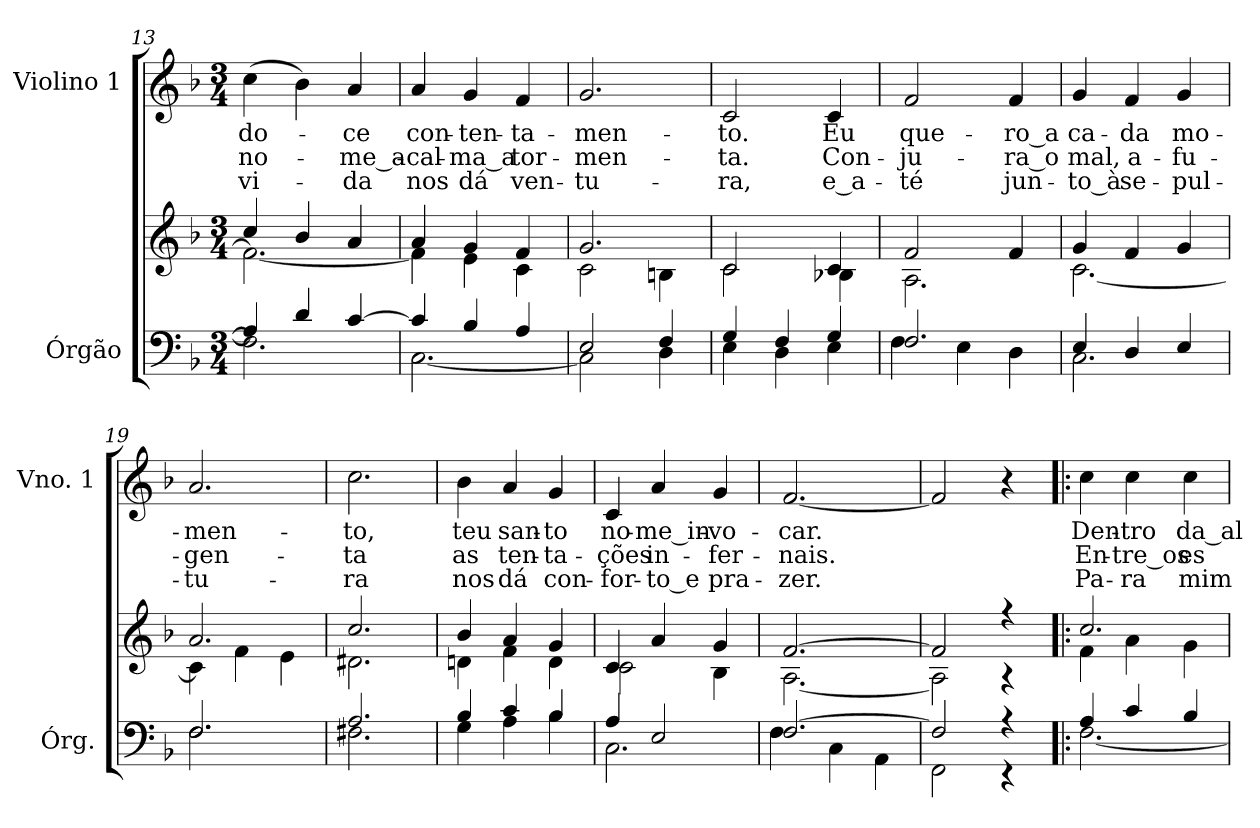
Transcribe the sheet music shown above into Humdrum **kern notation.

**kern	**kern	**kern	**text	**text	**text
*part2	*part2	*part1	*part1	*part1	*part1
*staff3	*staff2	*staff1	*staff1	*staff1	*staff1
*I"Órgão	*	*I"Violino 1	*	*	*
*I'Órg.	*	*I'Vno. 1	*	*	*
*clefF4	*clefG2	*clefG2	*	*	*
*k[b-]	*k[b-]	*k[b-]	*	*	*
*F:	*F:	*F:	*	*	*
*M3/4	*M3/4	*M3/4	*	*	*
=13	=13	=13	=13	=13	=13
*^	*^	*	*	*	*
!	!	!	!	!	!LO:LY:b:color=#000000	!LO:LY:b:color=#000000	!LO:LY:b:color=#000000
4Ai/]	2.Fi\]	4cci/	2.fi\_<	(4cci\	do-	no-	vi-
4di/	.	4b-i/	.	4b-i\)	.	.	.
!	!	!	!	!	!LO:LY:b:color=#000000	!LO:LY:b:color=#000000	!LO:LY:b:color=#000000
[>4ci/	.	4ai/	.	4ai/	-ce	-me_a-	-da
=14	=14	=14	=14	=14	=14	=14	=14
!	!	!	!	!	!LO:LY:b:color=#000000	!LO:LY:b:color=#000000	!LO:LY:b:color=#000000
4ci/]	[<2.Ci\	4ai/	4fi\]	4ai/	con-	-cal-	nos
!	!	!	!	!	!LO:LY:b:color=#000000	!LO:LY:b:color=#000000	!LO:LY:b:color=#000000
4B-i/	.	4gi/	4ei\	4gi/	-ten-	-ma_a	dá
!	!	!	!	!	!LO:LY:b:color=#000000	!LO:LY:b:color=#000000	!LO:LY:b:color=#000000
4Ai/	.	4fi/	4ci\	4fi/	-ta-	tor-	ven-
=15	=15	=15	=15	=15	=15	=15	=15
!	!	!	!	!	!LO:LY:b:color=#000000	!LO:LY:b:color=#000000	!LO:LY:b:color=#000000
2Ei/	2Ci\]	2.gi/	2ci\	2.gi/	-men-	-men-	-tu-
4Fi/	4Di\	.	4Bni\	.	.	.	.
=16	=16	=16	=16	=16	=16	=16	=16
!	!	!	!	!	!LO:LY:b:color=#000000	!LO:LY:b:color=#000000	!LO:LY:b:color=#000000
4Gi/	4Ei\	2ci/	2ci\	2ci/	-to.	-ta.	-ra,
4Fi/	4Di\	.	.	.	.	.	.
!	!	!	!	!	!LO:LY:b:color=#000000	!LO:LY:b:color=#000000	!LO:LY:b:color=#000000
4Gi/	4Ei\	4ci/	4B-Xi\	4ci/	Eu	Con-	e_a-
!!LO:LB:g=z
=17	=17	=17	=17	=17	=17	=17	=17
!	!	!	!	!	!LO:LY:b:color=#000000	!LO:LY:b:color=#000000	!LO:LY:b:color=#000000
2.Fi/	4Fi\	2fi/	2.Ai\	2fi/	que-	-ju-	-té
.	4Ei\	.	.	.	.	.	.
!	!	!	!	!	!LO:LY:b:color=#000000	!LO:LY:b:color=#000000	!LO:LY:b:color=#000000
.	4Di\	4fi/	.	4fi/	-ro_a	-ra_o	jun-
=18	=18	=18	=18	=18	=18	=18	=18
!	!	!	!	!	!LO:LY:b:color=#000000	!LO:LY:b:color=#000000	!LO:LY:b:color=#000000
4Ei/	2.Ci\	4gi/	[<2.ci\	4gi/	ca-	mal,	-to_à
!	!	!	!	!	!LO:LY:b:color=#000000	!LO:LY:b:color=#000000	!LO:LY:b:color=#000000
4Di/	.	4fi/	.	4fi/	-da	a-	se-
!	!	!	!	!	!LO:LY:b:color=#000000	!LO:LY:b:color=#000000	!LO:LY:b:color=#000000
4Ei/	.	4gi/	.	4gi/	mo-	-fu-	-pul-
=19	=19	=19	=19	=19	=19	=19	=19
!	!	!	!	!	!LO:LY:b:color=#000000	!LO:LY:b:color=#000000	!LO:LY:b:color=#000000
2.Fi/	2.Fi\	2.ai/	4ci\]	2.ai/	-men-	-gen-	-tu-
.	.	.	4fi\	.	.	.	.
.	.	.	4ei\	.	.	.	.
=20	=20	=20	=20	=20	=20	=20	=20
!	!	!	!	!	!LO:LY:b:color=#000000	!LO:LY:b:color=#000000	!LO:LY:b:color=#000000
2.Ai/	2.F#Xi\	2.cci/	2.d#Xi\	2.cci\	-to,	-ta	-ra
=21	=21	=21	=21	=21	=21	=21	=21
!	!	!	!	!	!LO:LY:b:color=#000000	!LO:LY:b:color=#000000	!LO:LY:b:color=#000000
4B-i/	4Gi\	4b-i/	4dni\	4b-i\	teu	as	nos
!	!	!	!	!	!LO:LY:b:color=#000000	!LO:LY:b:color=#000000	!LO:LY:b:color=#000000
4ci/	4Ai\	4ai/	4fi\	4ai/	san-	ten-	dá
!	!	!	!	!	!LO:LY:b:color=#000000	!LO:LY:b:color=#000000	!LO:LY:b:color=#000000
4B-i/	4B-i\	4gi/	4di\	4gi/	-to	-ta-	con-
=22	=22	=22	=22	=22	=22	=22	=22
!	!	!	!	!	!LO:LY:b:color=#000000	!LO:LY:b:color=#000000	!LO:LY:b:color=#000000
4Ai/	2.Ci\	4ci/	2ci\	4ci/	no-	-ções	-for-
!	!	!	!	!	!LO:LY:b:color=#000000	!LO:LY:b:color=#000000	!LO:LY:b:color=#000000
2Ei/	.	4ai/	.	4ai/	-me_in-	in-	-to_e
!	!	!	!	!	!LO:LY:b:color=#000000	!LO:LY:b:color=#000000	!LO:LY:b:color=#000000
.	.	4gi/	4B-i\	4gi/	-vo-	-fer-	pra-
=23	=23	=23	=23	=23	=23	=23	=23
!	!	!	!	!	!LO:LY:b:color=#000000	!LO:LY:b:color=#000000	!LO:LY:b:color=#000000
[>2.Fi/	4Fi\	[>2.fi/	[<2.Ai\	[<2.fi/	-car.	-nais.	-zer.
.	4Ci\	.	.	.	.	.	.
.	4AAi\	.	.	.	.	.	.
=24	=24	=24	=24	=24	=24	=24	=24
2Fi/]	2FFi\	2fi/]	2Ai\]	2fi/]	.	.	.
4r	4r	4r	4r	4r	.	.	.
!!LO:PB:g=z
=25!|:	=25!|:	=25!|:	=25!|:	=25!|:	=25!|:	=25!|:	=25!|:
!	!	!	!	!	!LO:LY:b:color=#000000	!LO:LY:b:color=#000000	!LO:LY:b:color=#000000
4Ai/	[<2.Fi\	2.cci/	4fi\	4cci\	Den-	En-	Pa-
!	!	!	!	!	!LO:LY:b:color=#000000	!LO:LY:b:color=#000000	!LO:LY:b:color=#000000
4ci/	.	.	4ai\	4cci\	-tro	-tre_os	-ra
!	!	!	!	!	!LO:LY:b:color=#000000	!LO:LY:b:color=#000000	!LO:LY:b:color=#000000
4B-i/	.	.	4gi\	4cci\	da_al-	es-	mim
*v	*v	*	*	*	*	*	*
*	*v	*v	*	*	*	*
=	=	=	=	=	=
*-	*-	*-	*-	*-	*-
